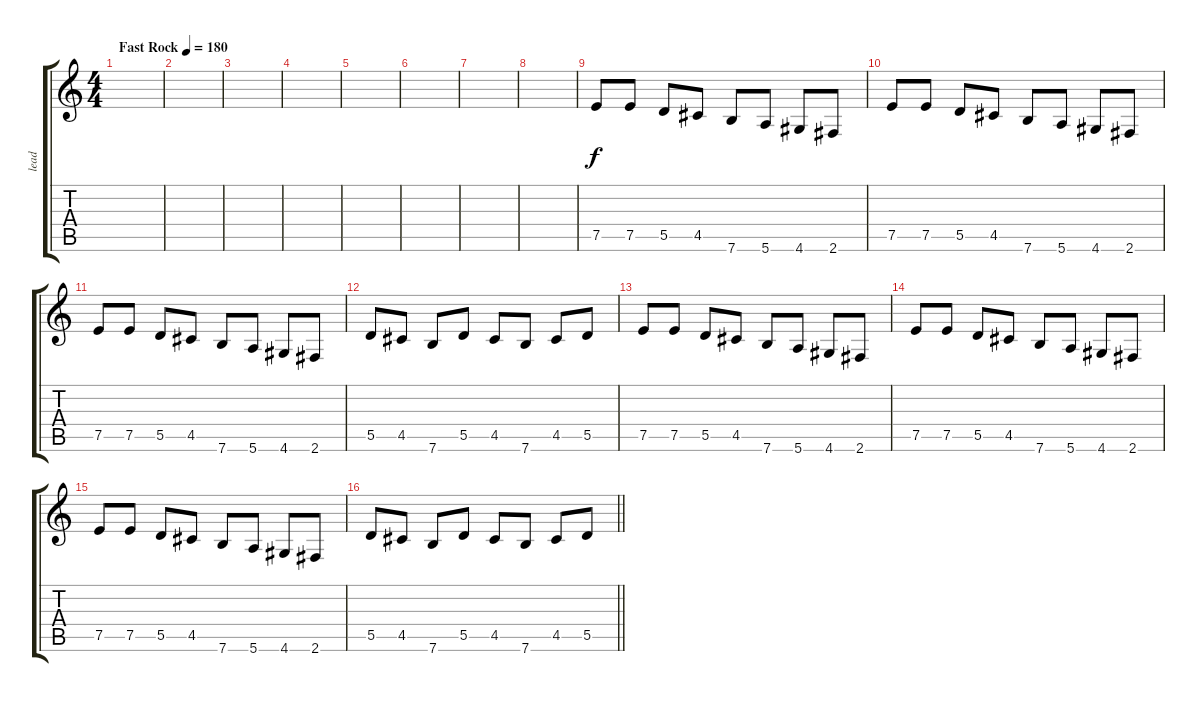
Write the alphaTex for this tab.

\track ("lead" "lead") {instrument overdrivenguitar}
\staff {score tabs}
\tuning (E4 B3 G3 D3 A2 E2) {hide}
\ts (4 4)
\tempo (180 "Fast Rock")
\clef g2
\ks c
|
|
|
|
|
|
|
|
7.5.8 7.5.8 5.5.8 4.5.8 7.6.8 5.6.8 4.6.8 2.6.8 |
7.5.8 7.5.8 5.5.8 4.5.8 7.6.8 5.6.8 4.6.8 2.6.8 |
7.5.8 7.5.8 5.5.8 4.5.8 7.6.8 5.6.8 4.6.8 2.6.8 |
5.5.8 4.5.8 7.6.8 5.5.8 4.5.8 7.6.8 4.5.8 5.5.8 |
7.5.8 7.5.8 5.5.8 4.5.8 7.6.8 5.6.8 4.6.8 2.6.8 |
7.5.8 7.5.8 5.5.8 4.5.8 7.6.8 5.6.8 4.6.8 2.6.8 |
7.5.8 7.5.8 5.5.8 4.5.8 7.6.8 5.6.8 4.6.8 2.6.8 |
\barLineRight lightlight
5.5.8 4.5.8 7.6.8 5.5.8 4.5.8 7.6.8 4.5.8 5.5.8
